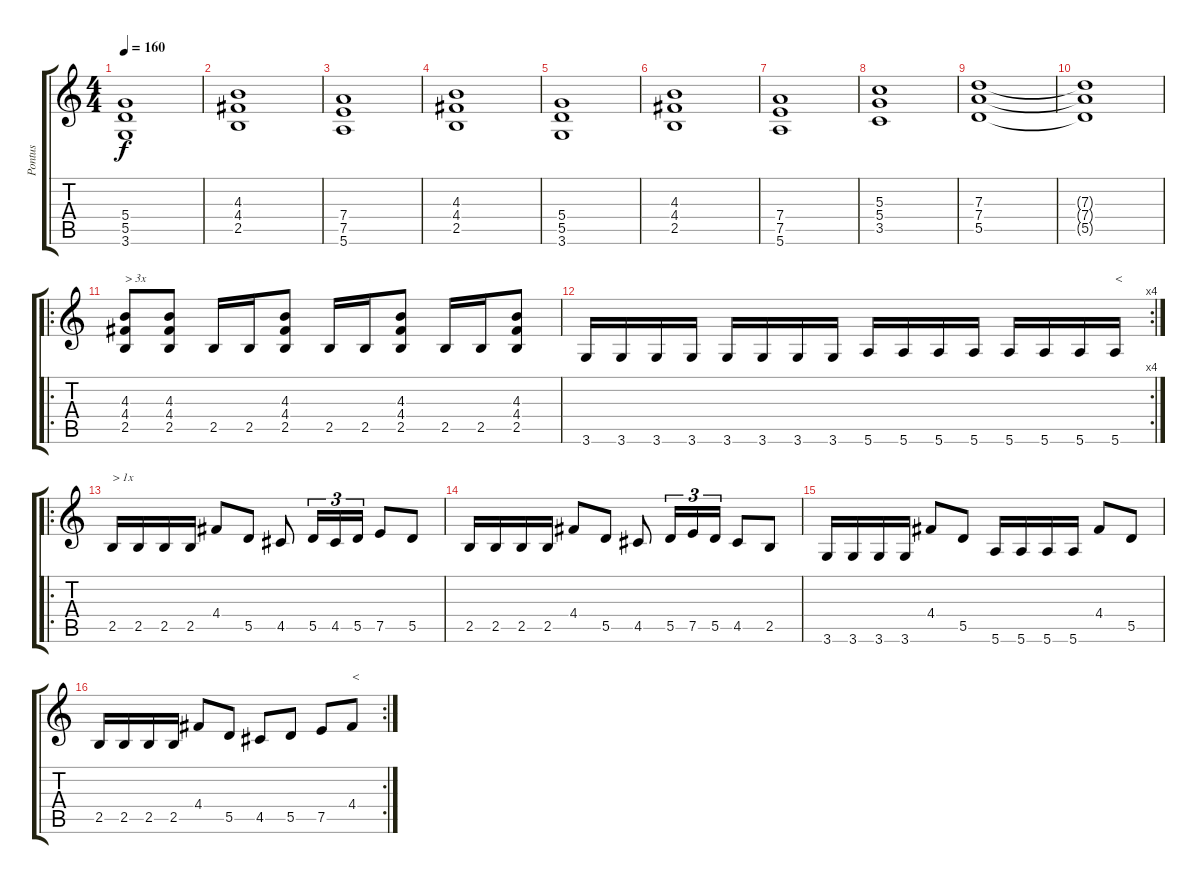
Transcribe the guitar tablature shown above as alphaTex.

\track ("Pontus" "Pontus") {instrument distortionguitar}
\staff {score tabs}
\tuning (E4 B3 G3 D3 A2 E2) {hide}
\ts (4 4)
\tempo 160
\clef g2
\ks c
(5.4 5.5 3.6).1{dy f} |
(4.3 4.4 2.5).1 |
(7.4 7.5 5.6).1 |
(4.3 4.4 2.5).1 |
(5.4 5.5 3.6).1 |
(4.3 4.4 2.5).1 |
(7.4 7.5 5.6).1 |
(5.3 5.4 3.5).1 |
(7.3 7.4 5.5).1 |
(7.3{t} 7.4{t} 5.5{t}).1 |
\ro
(4.3 4.4 2.5).8{txt "> 3x"} (4.3 4.4 2.5).8 2.5.16 2.5.16 (4.3 4.4 2.5).8 2.5.16 2.5.16 (4.3 4.4 2.5).8 2.5.16 2.5.16 (4.3 4.4 2.5).8 |
\rc 4
3.6.16 3.6.16 3.6.16 3.6.16 3.6.16 3.6.16 3.6.16 3.6.16 5.6.16 5.6.16 5.6.16 5.6.16 5.6.16 5.6.16 5.6.16 5.6.16{txt "<"} |
\ro
2.5.16{txt "> 1x"} 2.5.16 2.5.16 2.5.16 4.4.8 5.5.8 4.5.8 5.5.16{tu (3 2)} 4.5.16{tu (3 2)} 5.5.16{tu (3 2)} 7.5.8 5.5.8 |
2.5.16 2.5.16 2.5.16 2.5.16 4.4.8 5.5.8 4.5.8 5.5.16{tu (3 2)} 7.5.16{tu (3 2)} 5.5.16{tu (3 2)} 4.5.8 2.5.8 |
3.6.16 3.6.16 3.6.16 3.6.16 4.4.8 5.5.8 5.6.16 5.6.16 5.6.16 5.6.16 4.4.8 5.5.8 |
\rc 2
2.5.16 2.5.16 2.5.16 2.5.16 4.4.8 5.5.8 4.5.8 5.5.8 7.5.8 4.4.8{txt "<"}
